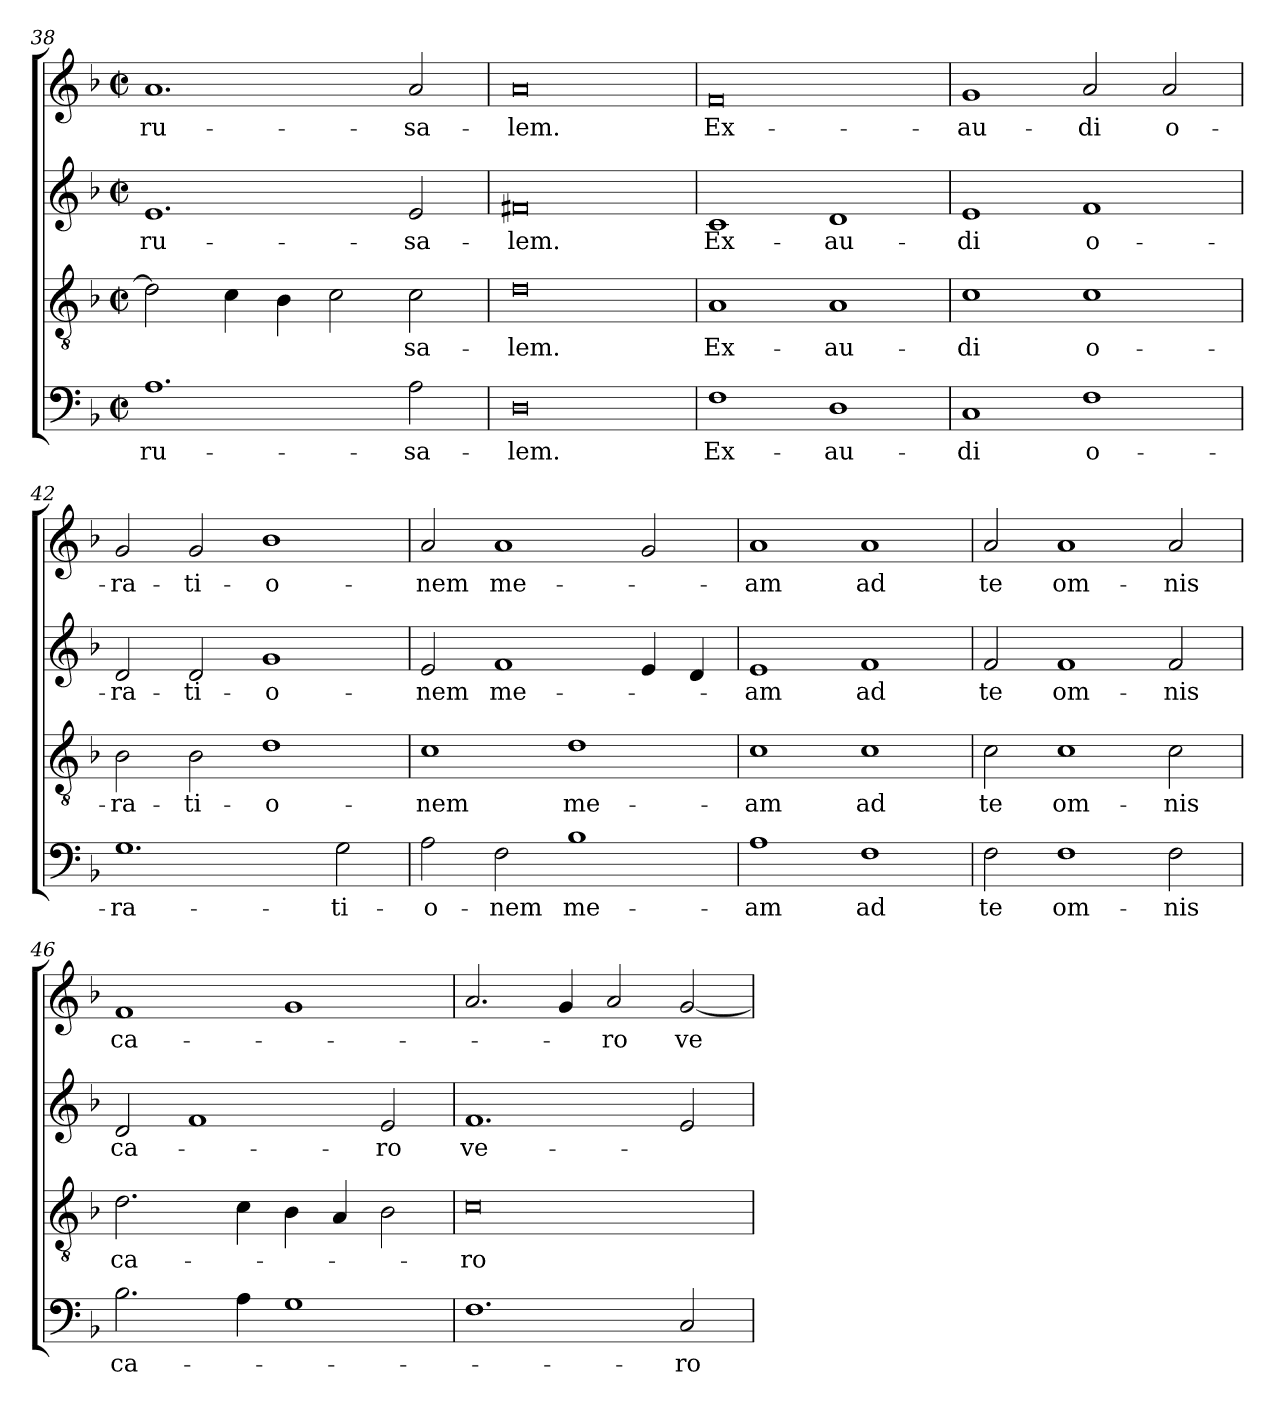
**kern	**text	**kern	**text	**kern	**text	**kern	**text
*part4	*part4	*part3	*part3	*part2	*part2	*part1	*part1
*staff4	*staff4	*staff3	*staff3	*staff2	*staff2	*staff1	*staff1
*clefF4	*	*clefGv2	*	*clefG2	*	*clefG2	*
*k[b-]	*	*k[b-]	*	*k[b-]	*	*k[b-]	*
*F:	*	*F:	*	*F:	*	*F:	*
*M2/2	*	*M2/2	*	*M2/2	*	*M2/2	*
*met(c|)	*	*met(c|)	*	*met(c|)	*	*met(c|)	*
=38	=38	=38	=38	=38	=38	=38	=38
!	!LO:LY:b	!	!	!	!LO:LY:b	!	!LO:LY:b
1.A	-ru-	2d\]	.	1.e	-ru-	1.a	-ru-
.	.	4c\	.	.	.	.	.
.	.	4B-\	.	.	.	.	.
.	.	2c\	.	.	.	.	.
!	!LO:LY:b	!	!LO:LY:b	!	!LO:LY:b	!	!LO:LY:b
2A\	-sa-	2c\	-sa-	2e/	-sa-	2a/	-sa-
=39	=39	=39	=39	=39	=39	=39	=39
!	!LO:LY:b	!	!LO:LY:b	!	!LO:LY:b	!	!LO:LY:b
0D	-lem.	0d	-lem.	0f#X	-lem.	0a	-lem.
=40	=40	=40	=40	=40	=40	=40	=40
!	!LO:LY:b	!	!LO:LY:b	!	!LO:LY:b	!	!LO:LY:b
1F	Ex-	1A	Ex-	1c	Ex-	0f	Ex-
!	!LO:LY:b	!	!LO:LY:b	!	!LO:LY:b	!	!
1D	-au-	1A	-au-	1d	-au-	.	.
=41	=41	=41	=41	=41	=41	=41	=41
!	!LO:LY:b	!	!LO:LY:b	!	!LO:LY:b	!	!LO:LY:b
1C	-di	1c	-di	1e	-di	1g	-au-
!	!LO:LY:b	!	!LO:LY:b	!	!LO:LY:b	!	!LO:LY:b
1F	o-	1c	o-	1f	o-	2a/	-di
!	!	!	!	!	!	!	!LO:LY:b
.	.	.	.	.	.	2a/	o-
!!LO:LB:g=z
=42	=42	=42	=42	=42	=42	=42	=42
!	!LO:LY:b	!	!LO:LY:b	!	!LO:LY:b	!	!LO:LY:b
1.G	-ra-	2B-\	-ra-	2d/	-ra-	2g/	-ra-
!	!	!	!LO:LY:b	!	!LO:LY:b	!	!LO:LY:b
.	.	2B-\	-ti-	2d/	-ti-	2g/	-ti-
!	!	!	!LO:LY:b	!	!LO:LY:b	!	!LO:LY:b
.	.	1d	-o-	1g	-o-	1b-	-o-
!	!LO:LY:b	!	!	!	!	!	!
2G\	-ti-	.	.	.	.	.	.
=43	=43	=43	=43	=43	=43	=43	=43
!	!LO:LY:b	!	!LO:LY:b	!	!LO:LY:b	!	!LO:LY:b
2A\	-o-	1c	-nem	2e/	-nem	2a/	-nem
!	!LO:LY:b	!	!	!	!LO:LY:b	!	!LO:LY:b
2F\	-nem	.	.	1f	me-	1a	me-
!	!LO:LY:b	!	!LO:LY:b	!	!	!	!
1B-	me-	1d	me-	.	.	.	.
.	.	.	.	4e/	.	2g/	.
.	.	.	.	4d/	.	.	.
=44	=44	=44	=44	=44	=44	=44	=44
!	!LO:LY:b	!	!LO:LY:b	!	!LO:LY:b	!	!LO:LY:b
1A	-am	1c	-am	1e	-am	1a	-am
!	!LO:LY:b	!	!LO:LY:b	!	!LO:LY:b	!	!LO:LY:b
1F	ad	1c	ad	1f	ad	1a	ad
=45	=45	=45	=45	=45	=45	=45	=45
!	!LO:LY:b	!	!LO:LY:b	!	!LO:LY:b	!	!LO:LY:b
2F\	te	2c\	te	2f/	te	2a/	te
!	!LO:LY:b	!	!LO:LY:b	!	!LO:LY:b	!	!LO:LY:b
1F	om-	1c	om-	1f	om-	1a	om-
!	!LO:LY:b	!	!LO:LY:b	!	!LO:LY:b	!	!LO:LY:b
2F\	-nis	2c\	-nis	2f/	-nis	2a/	-nis
=46	=46	=46	=46	=46	=46	=46	=46
!	!LO:LY:b	!	!LO:LY:b	!	!LO:LY:b	!	!LO:LY:b
2.B-\	ca-	2.d\	ca-	2d/	ca-	1f	ca-
.	.	.	.	1f	.	.	.
4A\	.	4c\	.	.	.	.	.
1G	.	4B-\	.	.	.	1g	.
.	.	4A/	.	.	.	.	.
!	!	!	!	!	!LO:LY:b	!	!
.	.	2B-\	.	2e/	-ro	.	.
=47	=47	=47	=47	=47	=47	=47	=47
!	!	!	!LO:LY:b	!	!LO:LY:b	!	!
1.F	.	0c	-ro	1.f	ve-	2.a/	.
.	.	.	.	.	.	4g/	.
!	!	!	!	!	!	!	!LO:LY:b
.	.	.	.	.	.	2a/	-ro
!	!LO:LY:b	!	!	!	!	!	!LO:LY:b
2C/	-ro	.	.	2e/	.	[2g/	ve-
=	=	=	=	=	=	=	=
*-	*-	*-	*-	*-	*-	*-	*-
